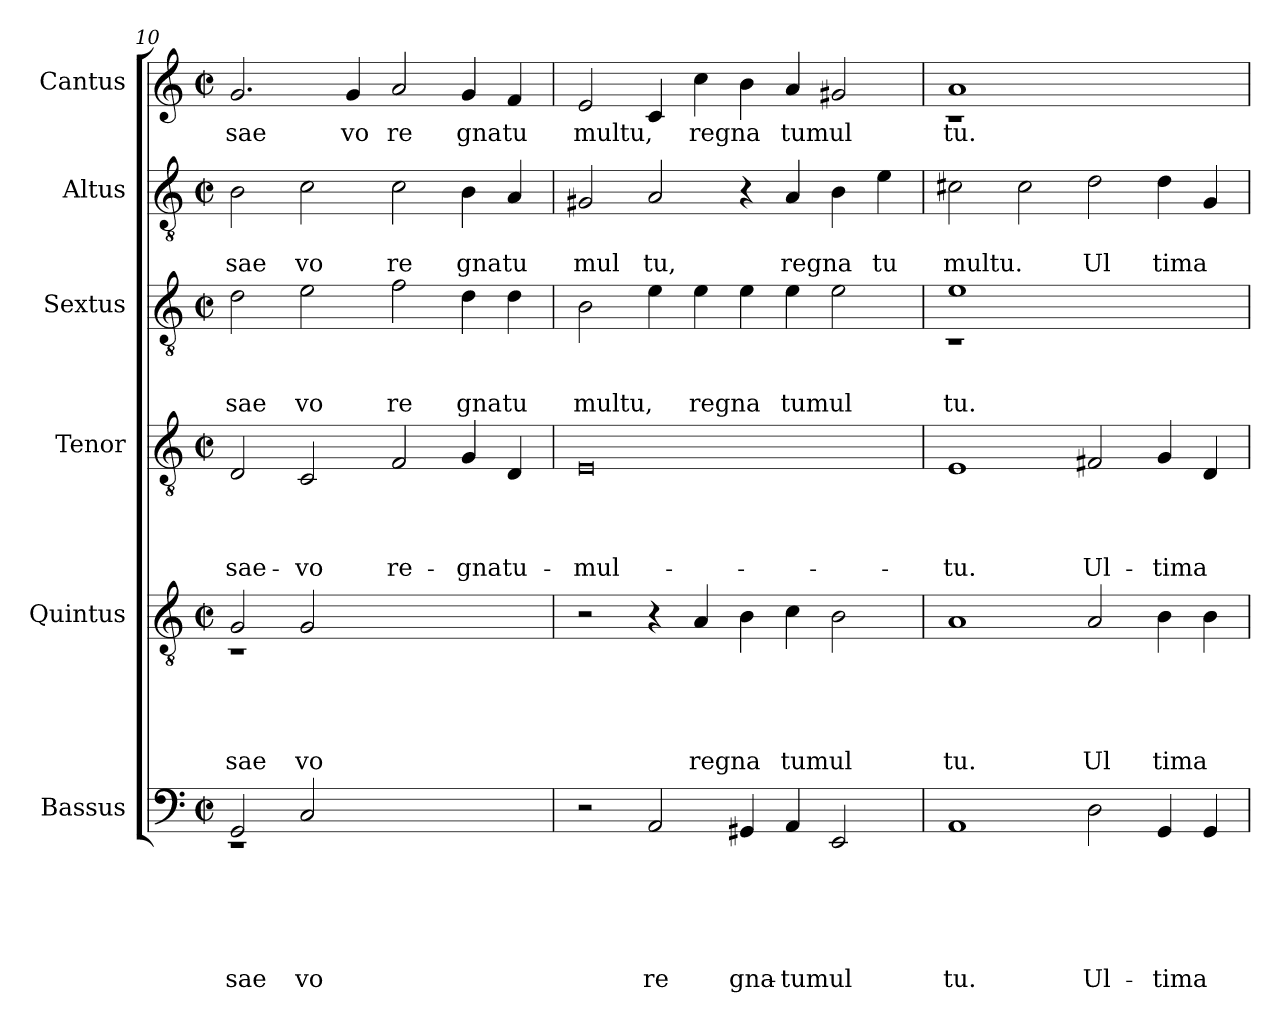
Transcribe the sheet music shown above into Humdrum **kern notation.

**kern	**text	**text	**text	**text	**text	**text	**kern	**text	**text	**text	**text	**text	**kern	**text	**text	**text	**text	**kern	**text	**text	**text	**kern	**text	**text	**kern	**text
*part6	*part6	*part6	*part6	*part6	*part6	*part6	*part5	*part5	*part5	*part5	*part5	*part5	*part4	*part4	*part4	*part4	*part4	*part3	*part3	*part3	*part3	*part2	*part2	*part2	*part1	*part1
*staff6	*staff6	*staff6	*staff6	*staff6	*staff6	*staff6	*staff5	*staff5	*staff5	*staff5	*staff5	*staff5	*staff4	*staff4	*staff4	*staff4	*staff4	*staff3	*staff3	*staff3	*staff3	*staff2	*staff2	*staff2	*staff1	*staff1
*I"Bassus	*	*	*	*	*	*	*I"Quintus	*	*	*	*	*	*I"Tenor	*	*	*	*	*I"Sextus	*	*	*	*I"Altus	*	*	*I"Cantus	*
*clefF4	*	*	*	*	*	*	*clefGv2	*	*	*	*	*	*clefGv2	*	*	*	*	*clefGv2	*	*	*	*clefGv2	*	*	*clefG2	*
*k[]	*	*	*	*	*	*	*k[]	*	*	*	*	*	*k[]	*	*	*	*	*k[]	*	*	*	*k[]	*	*	*k[]	*
*C:	*	*	*	*	*	*	*C:	*	*	*	*	*	*C:	*	*	*	*	*C:	*	*	*	*C:	*	*	*C:	*
*M2/2	*	*	*	*	*	*	*M2/2	*	*	*	*	*	*M2/2	*	*	*	*	*M2/2	*	*	*	*M2/2	*	*	*M2/2	*
*met(c|)	*	*	*	*	*	*	*met(c|)	*	*	*	*	*	*met(c|)	*	*	*	*	*met(c|)	*	*	*	*met(c|)	*	*	*met(c|)	*
=10	=10	=10	=10	=10	=10	=10	=10	=10	=10	=10	=10	=10	=10	=10	=10	=10	=10	=10	=10	=10	=10	=10	=10	=10	=10	=10
*^	*	*	*	*	*	*	*^	*	*	*	*	*	*	*	*	*	*	*	*	*	*	*	*	*	*	*
!	!LO:N:vis=1	!	!	!	!	!	!LO:LY:b	!	!LO:N:vis=1	!	!	!	!	!LO:LY:b	!	!	!	!	!LO:LY:b	!	!	!	!LO:LY:b	!	!	!LO:LY:b	!	!LO:LY:b
2GG/	0rEE	.	.	.	.	.	sae	2G/	0rC	.	.	.	.	sae	2D/	.	.	.	sae-	2d\	.	.	sae	2B\	.	sae	2.g/	sae
!	!	!	!	!	!	!	!LO:LY:b	!	!	!	!	!	!	!LO:LY:b	!	!	!	!	!LO:LY:b	!	!	!	!LO:LY:b	!	!	!LO:LY:b	!	!
2C/	.	.	.	.	.	.	vo	2G/	.	.	.	.	.	vo	2C/	.	.	.	-vo	2e\	.	.	vo	2c\	.	vo	.	.
!	!	!	!	!	!	!	!	!	!	!	!	!	!	!	!	!	!	!	!	!	!	!	!	!	!	!	!	!LO:LY:b
.	.	.	.	.	.	.	.	.	.	.	.	.	.	.	.	.	.	.	.	.	.	.	.	.	.	.	4g/	vo
!	!	!	!	!	!	!	!	!	!	!	!	!	!	!	!	!	!	!	!LO:LY:b	!	!	!	!LO:LY:b	!	!	!LO:LY:b	!	!LO:LY:b
1ryy	.	.	.	.	.	.	.	1ryy	.	.	.	.	.	.	2F/	.	.	.	re-	2f\	.	.	re	2c\	.	re	2a/	re
!	!	!	!	!	!	!	!	!	!	!	!	!	!	!	!	!	!	!	!LO:LY:b	!	!	!	!LO:LY:b	!	!	!LO:LY:b	!	!LO:LY:b
.	.	.	.	.	.	.	.	.	.	.	.	.	.	.	4G/	.	.	.	-gna	4d\	.	.	gna	4B\	.	gna	4g/	gna
!	!	!	!	!	!	!	!	!	!	!	!	!	!	!	!	!	!	!	!LO:LY:b	!	!	!	!LO:LY:b	!	!	!LO:LY:b	!	!LO:LY:b
.	.	.	.	.	.	.	.	.	.	.	.	.	.	.	4D/	.	.	.	tu-	4d\	.	.	tu	4A/	.	tu	4f/	tu
*v	*v	*	*	*	*	*	*	*	*	*	*	*	*	*	*	*	*	*	*	*	*	*	*	*	*	*	*	*
*	*	*	*	*	*	*	*v	*v	*	*	*	*	*	*	*	*	*	*	*	*	*	*	*	*	*	*	*
=11	=11	=11	=11	=11	=11	=11	=11	=11	=11	=11	=11	=11	=11	=11	=11	=11	=11	=11	=11	=11	=11	=11	=11	=11	=11	=11
!	!	!	!	!	!	!	!	!	!	!	!	!	!	!	!	!	!LO:LY:b	!	!	!	!LO:LY:b	!	!	!LO:LY:b	!	!LO:LY:b
2r	.	.	.	.	.	.	2r	.	.	.	.	.	0E	.	.	.	-mul-	2B\	.	.	multu,	2G#X/	.	mul	2e/	multu,
!	!	!	!	!	!	!LO:LY:b	!	!	!	!	!	!	!	!	!	!	!	!	!	!	!	!	!	!LO:LY:b	!	!
2AA/	.	.	.	.	.	re	4r	.	.	.	.	.	.	.	.	.	.	4e\	.	.	.	2A/	.	tu,	4c/	.
!	!	!	!	!	!	!	!	!	!	!	!	!LO:LY:b	!	!	!	!	!	!	!	!	!LO:LY:b	!	!	!	!	!LO:LY:b
.	.	.	.	.	.	.	4A/	.	.	.	.	regna	.	.	.	.	.	4e\	.	.	regna	.	.	.	4cc\	regna
!	!	!	!	!	!	!LO:LY:b	!	!	!	!	!	!	!	!	!	!	!	!	!	!	!	!	!	!	!	!
4GG#X/	.	.	.	.	.	gna-	4B\	.	.	.	.	.	.	.	.	.	.	4e\	.	.	.	4r	.	.	4b\	.
!	!	!	!	!	!	!LO:LY:b	!	!	!	!	!	!LO:LY:b	!	!	!	!	!	!	!	!	!LO:LY:b	!	!	!LO:LY:b	!	!LO:LY:b
4AA/	.	.	.	.	.	-tumul	4c\	.	.	.	.	tumul	.	.	.	.	.	4e\	.	.	tumul	4A/	.	regna	4a/	tumul
2EE/	.	.	.	.	.	.	2B\	.	.	.	.	.	.	.	.	.	.	2e\	.	.	.	4B\	.	.	2g#X/	.
!	!	!	!	!	!	!	!	!	!	!	!	!	!	!	!	!	!	!	!	!	!	!	!	!LO:LY:b	!	!
.	.	.	.	.	.	.	.	.	.	.	.	.	.	.	.	.	.	.	.	.	.	4e\	.	tu	.	.
!!LO:LB:g=z
=12	=12	=12	=12	=12	=12	=12	=12	=12	=12	=12	=12	=12	=12	=12	=12	=12	=12	=12	=12	=12	=12	=12	=12	=12	=12	=12
*	*	*	*	*	*	*	*	*	*	*	*	*	*	*	*	*	*	*^	*	*	*	*	*	*	*^	*
!	!	!	!	!	!	!LO:LY:b	!	!	!	!	!	!LO:LY:b	!	!	!	!	!LO:LY:b	!	!LO:N:vis=1	!	!	!LO:LY:b	!	!	!LO:LY:b	!	!LO:N:vis=1	!LO:LY:b
1AA	.	.	.	.	.	tu.	1A	.	.	.	.	tu.	1E	.	.	.	-tu.	1e	0rC	.	.	tu.	2c#X\	.	multu.	1a	0rc	tu.
.	.	.	.	.	.	.	.	.	.	.	.	.	.	.	.	.	.	.	.	.	.	.	2c#\	.	.	.	.	.
!	!	!	!	!	!	!LO:LY:b	!	!	!	!	!	!LO:LY:b	!	!	!	!	!LO:LY:b	!	!	!	!	!	!	!	!LO:LY:b	!	!	!
2D\	.	.	.	.	.	Ul-	2A/	.	.	.	.	Ul	2F#X/	.	.	.	Ul-	1ryy	.	.	.	.	2d\	.	Ul	1ryy	.	.
!	!	!	!	!	!	!LO:LY:b	!	!	!	!	!	!LO:LY:b	!	!	!	!	!LO:LY:b	!	!	!	!	!	!	!	!LO:LY:b	!	!	!
4GG/	.	.	.	.	.	-tima	4B\	.	.	.	.	tima	4G/	.	.	.	-tima	.	.	.	.	.	4d\	.	tima	.	.	.
4GG/	.	.	.	.	.	.	4B\	.	.	.	.	.	4D/	.	.	.	.	.	.	.	.	.	4G/	.	.	.	.	.
*	*	*	*	*	*	*	*	*	*	*	*	*	*	*	*	*	*	*v	*v	*	*	*	*	*	*	*v	*v	*
=	=	=	=	=	=	=	=	=	=	=	=	=	=	=	=	=	=	=	=	=	=	=	=	=	=	=
*-	*-	*-	*-	*-	*-	*-	*-	*-	*-	*-	*-	*-	*-	*-	*-	*-	*-	*-	*-	*-	*-	*-	*-	*-	*-	*-
